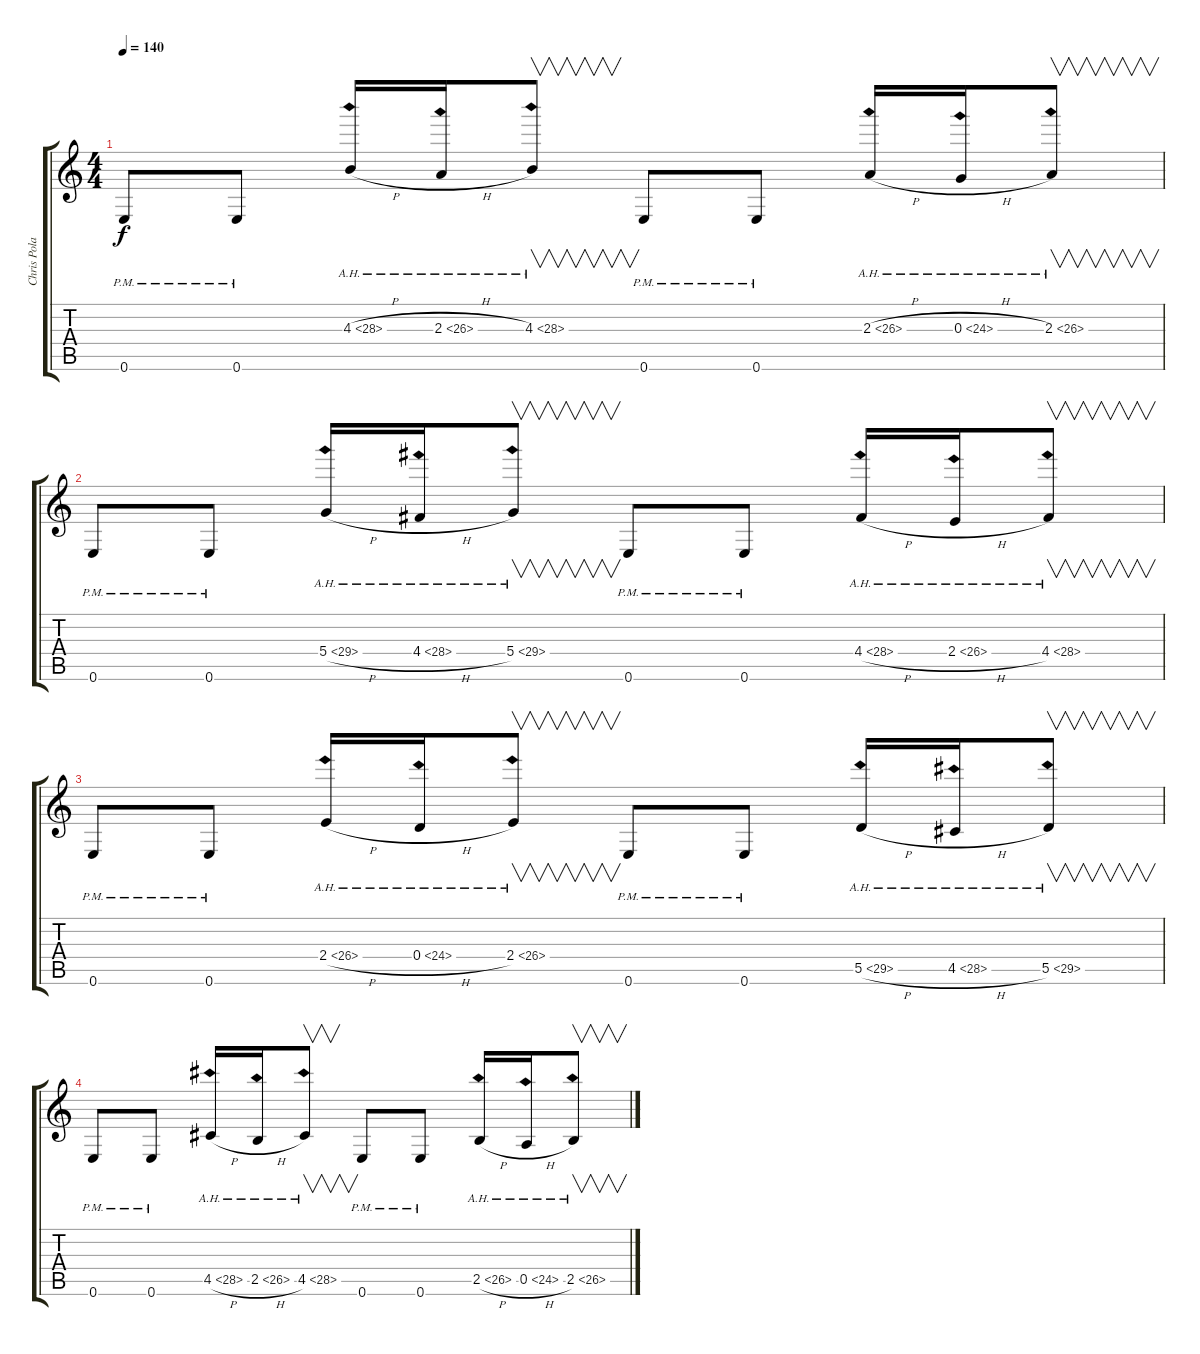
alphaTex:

\track ("Chris Poland" "Chris Pola") {instrument distortionguitar}
\staff {score tabs}
\tuning (E4 B3 G3 D3 A2 E2) {hide}
\ts (4 4)
\tempo 140
\clef g2
\ks c
0.6{pm}.8{dy f} 0.6{pm}.8 4.3{ah 24 h}.16 2.3{ah 24 h}.16 4.3{ah 24}.8{v} 0.6{pm}.8 0.6{pm}.8 2.3{ah 24 h}.16 0.3{ah 24 h}.16 2.3{ah 24}.8{v} |
0.6{pm}.8 0.6{pm}.8 5.4{ah 24 h}.16 4.4{ah 24 h}.16 5.4{ah 24}.8{v} 0.6{pm}.8 0.6{pm}.8 4.4{ah 24 h}.16 2.4{ah 24 h}.16 4.4{ah 24}.8{v} |
0.6{pm}.8 0.6{pm}.8 2.4{ah 24 h}.16 0.4{ah 24 h}.16 2.4{ah 24}.8{v} 0.6{pm}.8 0.6{pm}.8 5.5{ah 24 h}.16 4.5{ah 24 h}.16 5.5{ah 24}.8{v} |
0.6{pm}.8 0.6{pm}.8 4.5{ah 24 h}.16 2.5{ah 24 h}.16 4.5{ah 24}.8{v} 0.6{pm}.8 0.6{pm}.8 2.5{ah 24 h}.16 0.5{ah 24 h}.16 2.5{ah 24}.8{v}
